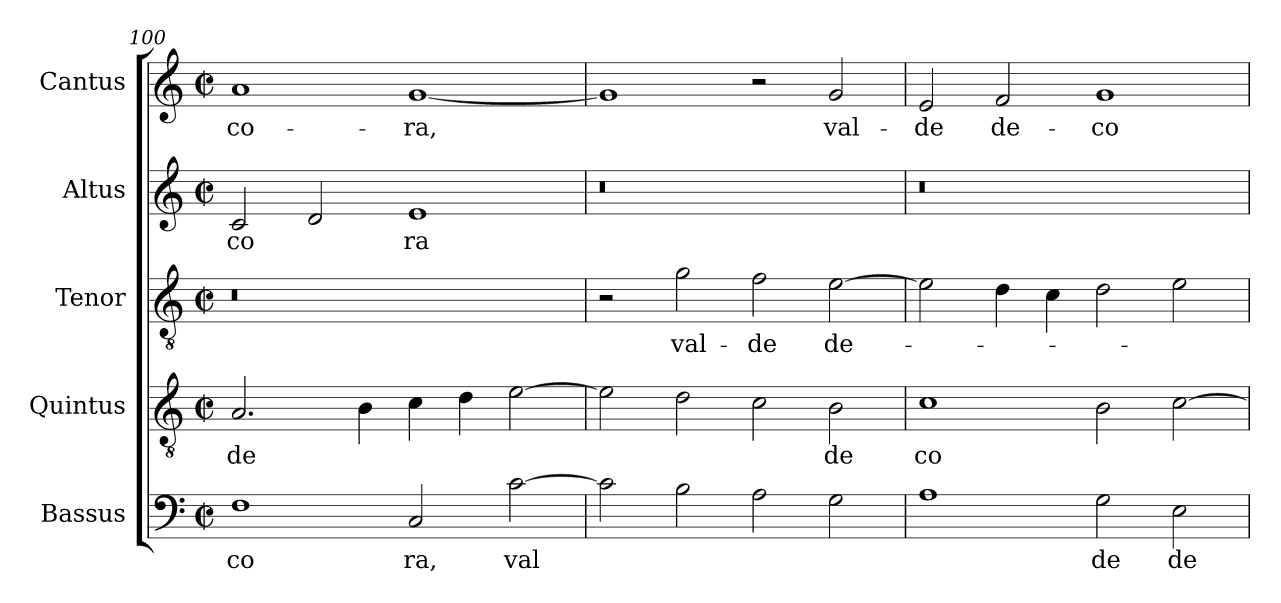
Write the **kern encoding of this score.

**kern	**text	**kern	**text	**kern	**text	**kern	**text	**kern	**text
*part5	*part5	*part4	*part4	*part3	*part3	*part2	*part2	*part1	*part1
*staff5	*staff5	*staff4	*staff4	*staff3	*staff3	*staff2	*staff2	*staff1	*staff1
*I"Bassus	*	*I"Quintus	*	*I"Tenor	*	*I"Altus	*	*I"Cantus	*
*clefF4	*	*clefGv2	*	*clefGv2	*	*clefG2	*	*clefG2	*
*M2/2	*	*M2/2	*	*M2/2	*	*M2/2	*	*M2/2	*
*met(c|)	*	*met(c|)	*	*met(c|)	*	*met(c|)	*	*met(c|)	*
=100	=100	=100	=100	=100	=100	=100	=100	=100	=100
!	!LO:LY:b:cj	!	!LO:LY:b:cj	!	!	!	!LO:LY:b:cj	!	!LO:LY:b:cj
1F	co	2.A/	-de	0r	.	2c/	co	1a	-co-
.	.	.	.	.	.	2d/	.	.	.
.	.	4B\	.	.	.	.	.	.	.
!	!LO:LY:b:cj	!	!	!	!	!	!LO:LY:b:cj	!	!LO:LY:b:cj
2C/	ra,	4c\	.	.	.	1e	ra	[>1g	-ra,
.	.	4d\	.	.	.	.	.	.	.
!	!LO:LY:b	!	!	!	!	!	!	!	!
[>2c\	val	[>2e\	.	.	.	.	.	.	.
!!LO:LB:g=z
=101	=101	=101	=101	=101	=101	=101	=101	=101	=101
2c\]	.	2e\]	.	2r	.	0r	.	1g]	.
!	!	!	!	!	!LO:LY:b:cj	!	!	!	!
2B\	.	2d\	.	2g\	val-	.	.	.	.
!	!	!	!	!	!LO:LY:b:cj	!	!	!	!
2A\	.	2c\	.	2f\	-de	.	.	2r	.
!	!	!	!LO:LY:b:cj	!	!LO:LY:b:cj	!	!	!	!LO:LY:b:cj
2G\	.	2B\	de	[>2e\	de-	.	.	2g/	val-
=102	=102	=102	=102	=102	=102	=102	=102	=102	=102
!	!	!	!LO:LY:b:cj	!	!	!	!	!	!LO:LY:b:cj
1A	.	1c	co	2e\]	.	0r	.	2e/	-de
!	!	!	!	!	!	!	!	!	!LO:LY:b:cj
.	.	.	.	4d\	.	.	.	2f/	de-
.	.	.	.	4c\	.	.	.	.	.
!	!LO:LY:b:cj	!	!	!	!	!	!	!	!LO:LY:b:cj
2G\	de	2B\	.	2d\	.	.	.	1g	-co-
!	!LO:LY:b:cj	!	!	!	!	!	!	!	!
2E\	de-	[>2c\	.	2e\	.	.	.	.	.
=	=	=	=	=	=	=	=	=	=
*-	*-	*-	*-	*-	*-	*-	*-	*-	*-
